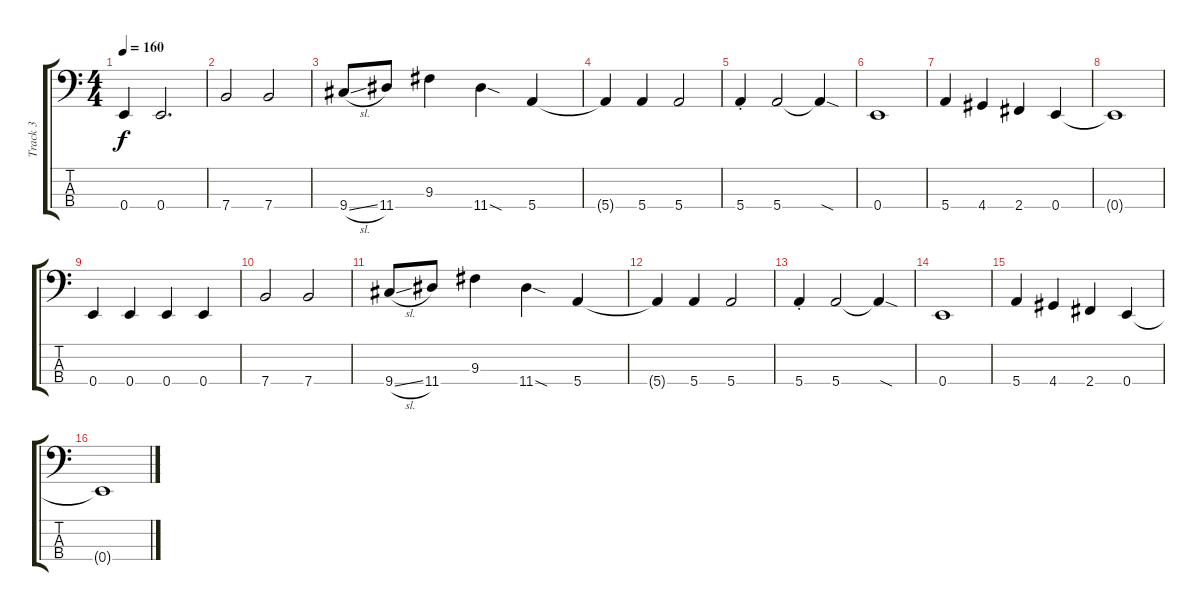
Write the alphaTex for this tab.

\track ("Track 3" "Track 3") {instrument electricbassfinger}
\staff {score tabs}
\tuning (G2 D2 A1 E1) {hide}
\ts (4 4)
\tempo 160
\clef f4
\ks c
0.4.4{dy f} 0.4.2{d} |
7.4.2 7.4.2 |
9.4{sl}.8 11.4.8 9.3.4 11.4{sod}.4 5.4.4 |
5.4{t}.4 5.4.4 5.4.2 |
5.4{st}.4 5.4.2 5.4{sod t}.4 |
0.4.1 |
5.4.4 4.4.4 2.4.4 0.4.4 |
0.4{t}.1 |
0.4.4 0.4.4 0.4.4 0.4.4 |
7.4.2 7.4.2 |
9.4{sl}.8 11.4.8 9.3.4 11.4{sod}.4 5.4.4 |
5.4{t}.4 5.4.4 5.4.2 |
5.4{st}.4 5.4.2 5.4{sod t}.4 |
0.4.1 |
5.4.4 4.4.4 2.4.4 0.4.4 |
0.4{t}.1
